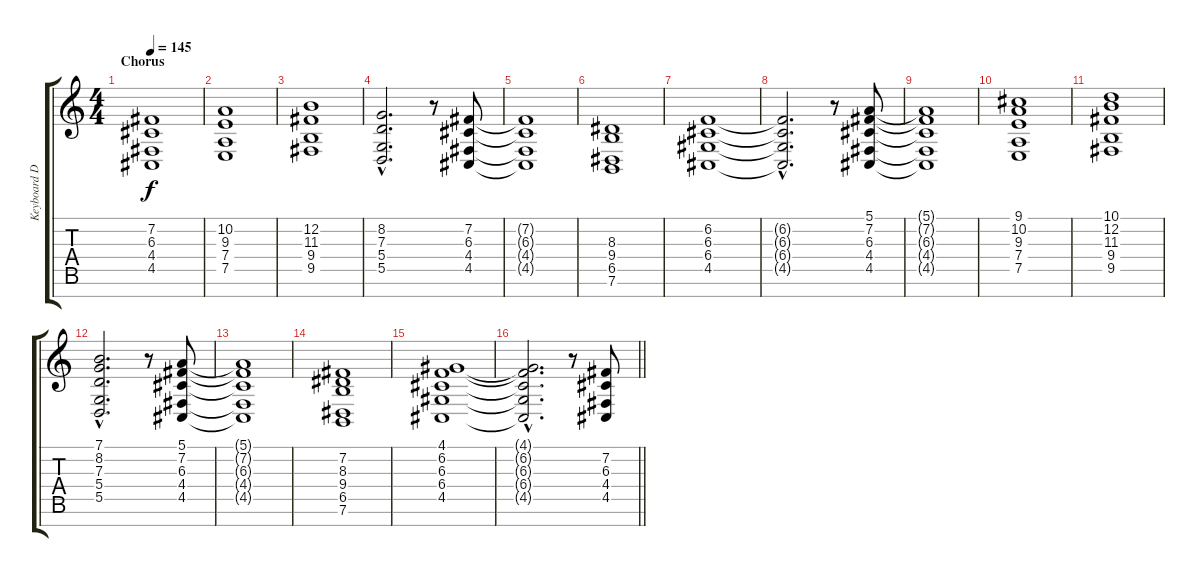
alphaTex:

\track ("Keyboard Dub" "Keyboard D") {instrument stringensemble2}
\staff {score tabs}
\tuning (E4 B3 G3 D3 A2 E2 B1) {hide}
\ts (4 4)
\section ("" "Chorus")
\tempo 145
\clef g2
\ks c
(7.2{t} 6.3{t} 4.4{t} 4.5{t}).1{dy f} |
(10.2 9.3 7.4 7.5).1 |
(12.2 11.3 9.4 9.5).1 |
(8.2{hac} 7.3{hac} 5.4{hac} 5.5{hac}).2{d} r.8 (7.2 6.3 4.4 4.5).8 |
(7.2{t} 6.3{t} 4.4{t} 4.5{t}).1 |
(8.3 9.4 6.5 7.6).1 |
(6.2 6.3 6.4 4.5).1 |
(6.2{hac t} 6.3{hac t} 6.4{hac t} 4.5{hac t}).2{d} r.8 (5.1 7.2 6.3 4.4 4.5).8 |
(5.1{t} 7.2{t} 6.3{t} 4.4{t} 4.5{t}).1 |
(9.1 10.2 9.3 7.4 7.5).1 |
(10.1 12.2 11.3 9.4 9.5).1 |
(7.1{hac} 8.2{hac} 7.3{hac} 5.4{hac} 5.5{hac}).2{d} r.8 (5.1 7.2 6.3 4.4 4.5).8 |
(5.1{t} 7.2{t} 6.3{t} 4.4{t} 4.5{t}).1 |
(7.2 8.3 9.4 6.5 7.6).1 |
(4.1 6.2 6.3 6.4 4.5).1 |
\barLineRight lightlight
(4.1{hac t} 6.2{hac t} 6.3{hac t} 6.4{hac t} 4.5{hac t}).2{d} r.8 (7.2 6.3 4.4 4.5).8
